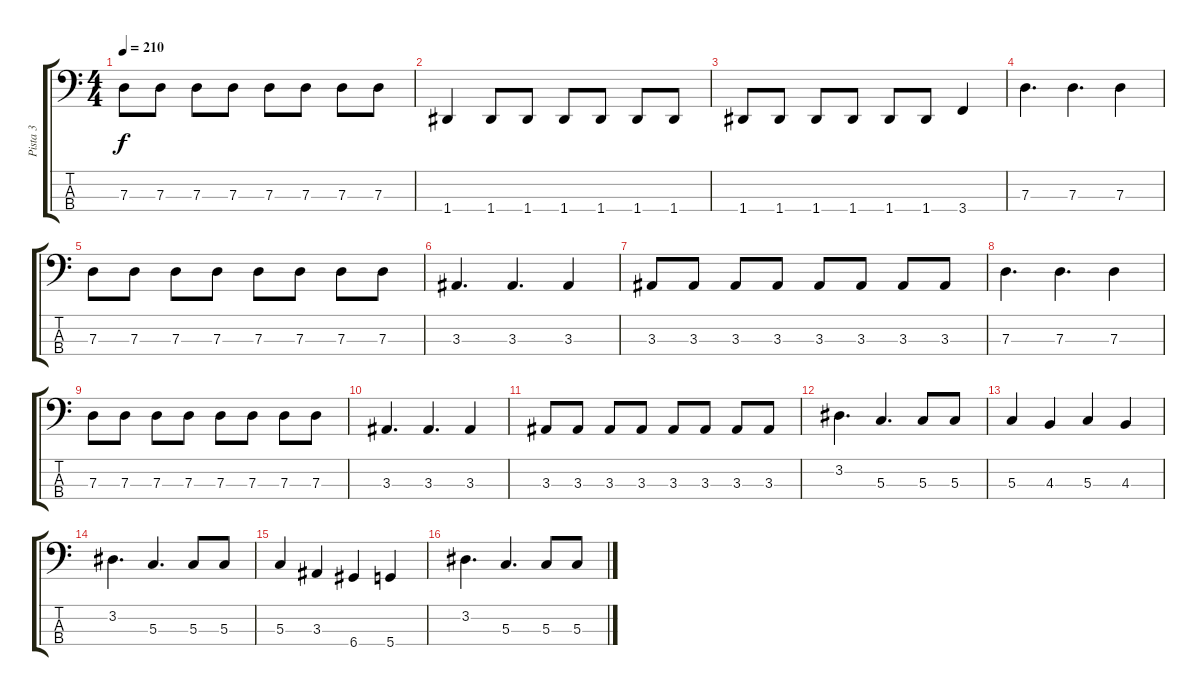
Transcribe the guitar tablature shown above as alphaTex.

\track ("Pista 3" "Pista 3") {instrument electricbassfinger}
\staff {score tabs}
\tuning (F2 C2 G1 D1) {hide}
\ts (4 4)
\tempo 210
\clef f4
\ks c
7.3.8{dy f} 7.3.8 7.3.8 7.3.8 7.3.8 7.3.8 7.3.8 7.3.8 |
1.4.4 1.4.8 1.4.8 1.4.8 1.4.8 1.4.8 1.4.8 |
1.4.8 1.4.8 1.4.8 1.4.8 1.4.8 1.4.8 3.4.4 |
7.3.4{d} 7.3.4{d} 7.3.4 |
7.3.8 7.3.8 7.3.8 7.3.8 7.3.8 7.3.8 7.3.8 7.3.8 |
3.3.4{d} 3.3.4{d} 3.3.4 |
3.3.8 3.3.8 3.3.8 3.3.8 3.3.8 3.3.8 3.3.8 3.3.8 |
7.3.4{d} 7.3.4{d} 7.3.4 |
7.3.8 7.3.8 7.3.8 7.3.8 7.3.8 7.3.8 7.3.8 7.3.8 |
3.3.4{d} 3.3.4{d} 3.3.4 |
3.3.8 3.3.8 3.3.8 3.3.8 3.3.8 3.3.8 3.3.8 3.3.8 |
3.2.4{d} 5.3.4{d} 5.3.8 5.3.8 |
5.3.4 4.3.4 5.3.4 4.3.4 |
3.2.4{d} 5.3.4{d} 5.3.8 5.3.8 |
5.3.4 3.3.4 6.4.4 5.4.4 |
3.2.4{d} 5.3.4{d} 5.3.8 5.3.8
